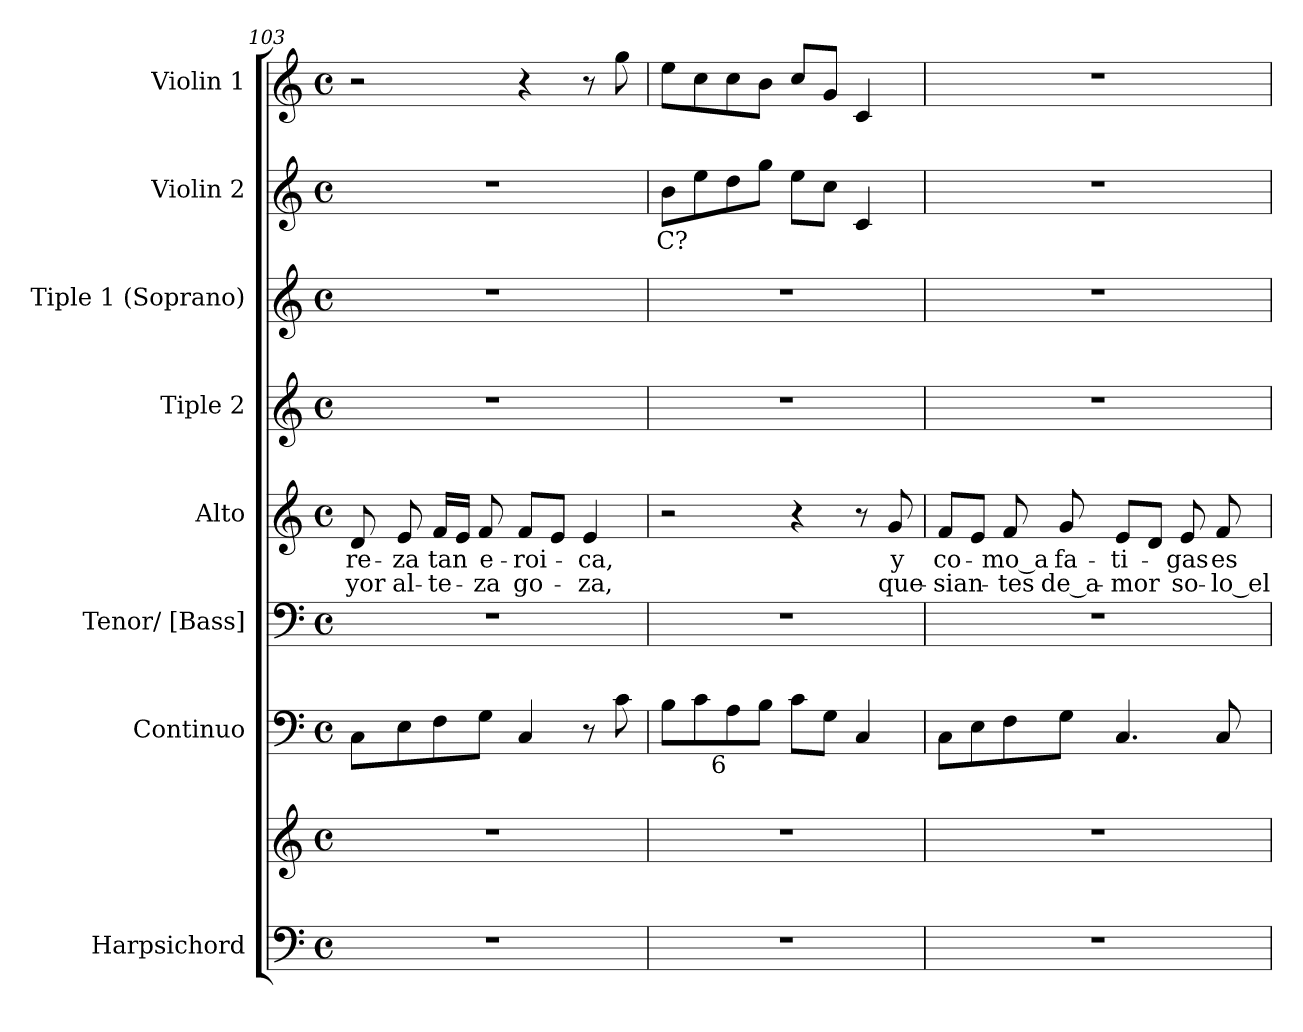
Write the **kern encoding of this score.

**kern	**kern	**kern	**kern	**kern	**text	**text	**kern	**kern	**kern	**text	**kern
*part8	*part8	*part7	*part6	*part5	*part5	*part5	*part4	*part3	*part2	*part2	*part1
*staff9	*staff8	*staff7	*staff6	*staff5	*staff5	*staff5	*staff4	*staff3	*staff2	*staff2	*staff1
*I"Harpsichord	*	*I"Continuo	*I"Tenor/ [Bass]	*I"Alto	*	*	*I"Tiple 2	*I"Tiple 1 (Soprano)	*I"Violin 2	*	*I"Violin 1
*	*	*I'Cont.	*I'T/B.	*I'A.	*	*	*	*I'S1.	*I'Vln. 2	*	*I'Vln. 1
!!LO:LB:g=z
*clefF4	*clefG2	*clefF4	*clefF4	*clefG2	*	*	*clefG2	*clefG2	*clefG2	*	*clefG2
*k[]	*k[]	*k[]	*k[]	*k[]	*	*	*k[]	*k[]	*k[]	*	*k[]
*C:	*C:	*C:	*C:	*C:	*	*	*C:	*C:	*C:	*	*C:
*M4/4	*M4/4	*M4/4	*M4/4	*M4/4	*	*	*M4/4	*M4/4	*M4/4	*	*M4/4
*met(c)	*met(c)	*met(c)	*met(c)	*met(c)	*	*	*met(c)	*met(c)	*met(c)	*	*met(c)
=103	=103	=103	=103	=103	=103	=103	=103	=103	=103	=103	=103
!	!	!	!	!	!LO:LY:b:color=#000000	!LO:LY:b:color=#000000	!	!	!	!	!
1r	1r	8Ci\L	1r	8di/	-re-	-yor	1r	1r	1r	.	2r
!	!	!	!	!	!LO:LY:b:color=#000000	!LO:LY:b:color=#000000	!	!	!	!	!
.	.	8Ei\	.	8ei/	-za	al-	.	.	.	.	.
!	!	!	!	!	!LO:LY:b:color=#000000	!LO:LY:b:color=#000000	!	!	!	!	!
.	.	8Fi\	.	16fi/LL	tan	-te-	.	.	.	.	.
.	.	.	.	16ei/JJ	.	.	.	.	.	.	.
!	!	!	!	!	!LO:LY:b:color=#000000	!LO:LY:b:color=#000000	!	!	!	!	!
.	.	8Gi\J	.	8fi/	e-	-za	.	.	.	.	.
!	!	!	!	!	!LO:LY:b:color=#000000	!LO:LY:b:color=#000000	!	!	!	!	!
.	.	4Ci/	.	8fi/L	-roi-	go-	.	.	.	.	4r
.	.	.	.	8ei/J	.	.	.	.	.	.	.
!	!	!	!	!	!LO:LY:b:color=#000000	!LO:LY:b:color=#000000	!	!	!	!	!
.	.	8r	.	4ei/	-ca,	-za,	.	.	.	.	8r
.	.	8ci\	.	.	.	.	.	.	.	.	8ggi\
=104	=104	=104	=104	=104	=104	=104	=104	=104	=104	=104	=104
!	!	!	!	!	!	!	!	!	!	!LO:LY:a:color=#000000	!
1r	1r	8Bi\L	1r	2r	.	.	1r	1r	8bi\L	C?	8eei\L
.	.	8ci\	.	.	.	.	.	.	8eei\	.	8cci\
!	!	!LO:TX:b:rj:t=6	!	!	!	!	!	!	!	!	!
.	.	8Ai\	.	.	.	.	.	.	8ddi\	.	8cci\
.	.	8Bi\J	.	.	.	.	.	.	8ggi\J	.	8bi\J
.	.	8ci\L	.	4r	.	.	.	.	8eei\L	.	8cci/L
.	.	8Gi\J	.	.	.	.	.	.	8cci\J	.	8gi/J
.	.	4Ci/	.	8r	.	.	.	.	4ci/	.	4ci/
!	!	!	!	!	!LO:LY:b:color=#000000	!LO:LY:b:color=#000000	!	!	!	!	!
.	.	.	.	8gi/	y	que-	.	.	.	.	.
=105	=105	=105	=105	=105	=105	=105	=105	=105	=105	=105	=105
!	!	!	!	!	!LO:LY:b:color=#000000	!LO:LY:b:color=#000000	!	!	!	!	!
1r	1r	8Ci\L	1r	8fi/L	co-	-sian-	1r	1r	1r	.	1r
.	.	8Ei\	.	8ei/J	.	.	.	.	.	.	.
!	!	!	!	!	!LO:LY:b:color=#000000	!LO:LY:b:color=#000000	!	!	!	!	!
.	.	8Fi\	.	8fi/	-mo_a	-tes	.	.	.	.	.
!	!	!	!	!	!LO:LY:b:color=#000000	!LO:LY:b:color=#000000	!	!	!	!	!
.	.	8Gi\J	.	8gi/	fa-	de_a-	.	.	.	.	.
!	!	!	!	!	!LO:LY:b:color=#000000	!LO:LY:b:color=#000000	!	!	!	!	!
.	.	4.Ci/	.	8ei/L	-ti-	-mor	.	.	.	.	.
.	.	.	.	8di/J	.	.	.	.	.	.	.
!	!	!	!	!	!LO:LY:b:color=#000000	!LO:LY:b:color=#000000	!	!	!	!	!
.	.	.	.	8ei/	-gas	so-	.	.	.	.	.
!	!	!	!	!	!LO:LY:b:color=#000000	!LO:LY:b:color=#000000	!	!	!	!	!
.	.	8Ci/	.	8fi/	es-	-lo_el	.	.	.	.	.
=	=	=	=	=	=	=	=	=	=	=	=
*-	*-	*-	*-	*-	*-	*-	*-	*-	*-	*-	*-
